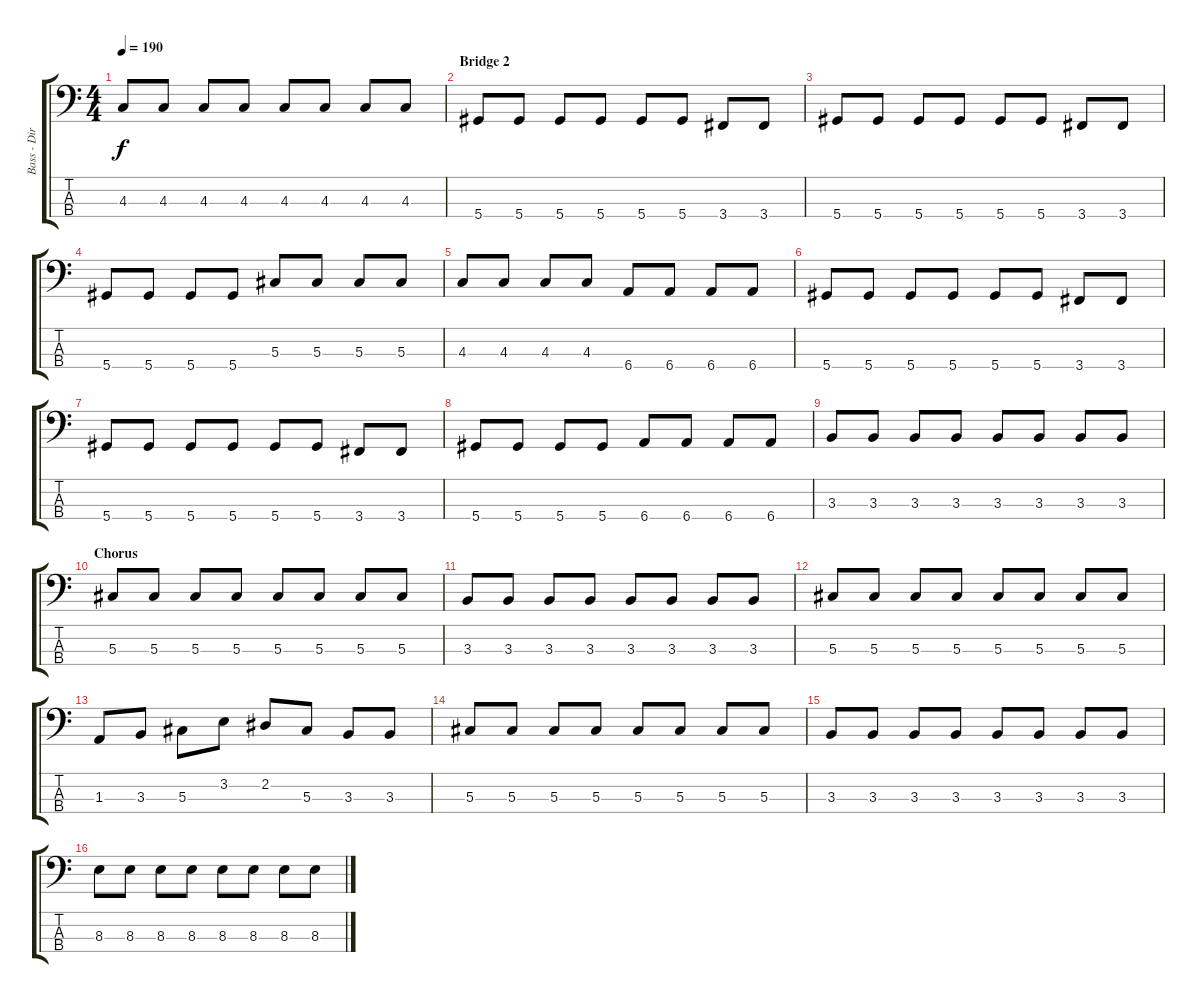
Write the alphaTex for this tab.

\track ("Bass - Dirk Schlächter" "Bass - Dir") {instrument electricbassfinger}
\staff {score tabs}
\tuning (Gb2 Db2 Ab1 Eb1) {hide}
\ts (4 4)
\tempo 190
\clef f4
\ks c
4.3.8{dy f} 4.3.8 4.3.8 4.3.8 4.3.8 4.3.8 4.3.8 4.3.8 |
\section ("" "Bridge 2")
5.4.8 5.4.8 5.4.8 5.4.8 5.4.8 5.4.8 3.4.8 3.4.8 |
5.4.8 5.4.8 5.4.8 5.4.8 5.4.8 5.4.8 3.4.8 3.4.8 |
5.4.8 5.4.8 5.4.8 5.4.8 5.3.8 5.3.8 5.3.8 5.3.8 |
4.3.8 4.3.8 4.3.8 4.3.8 6.4.8 6.4.8 6.4.8 6.4.8 |
5.4.8 5.4.8 5.4.8 5.4.8 5.4.8 5.4.8 3.4.8 3.4.8 |
5.4.8 5.4.8 5.4.8 5.4.8 5.4.8 5.4.8 3.4.8 3.4.8 |
5.4.8 5.4.8 5.4.8 5.4.8 6.4.8 6.4.8 6.4.8 6.4.8 |
3.3.8 3.3.8 3.3.8 3.3.8 3.3.8 3.3.8 3.3.8 3.3.8 |
\section ("" "Chorus")
5.3.8 5.3.8 5.3.8 5.3.8 5.3.8 5.3.8 5.3.8 5.3.8 |
3.3.8 3.3.8 3.3.8 3.3.8 3.3.8 3.3.8 3.3.8 3.3.8 |
5.3.8 5.3.8 5.3.8 5.3.8 5.3.8 5.3.8 5.3.8 5.3.8 |
1.3.8 3.3.8 5.3.8 3.2.8 2.2.8 5.3.8 3.3.8 3.3.8 |
5.3.8 5.3.8 5.3.8 5.3.8 5.3.8 5.3.8 5.3.8 5.3.8 |
3.3.8 3.3.8 3.3.8 3.3.8 3.3.8 3.3.8 3.3.8 3.3.8 |
8.3.8 8.3.8 8.3.8 8.3.8 8.3.8 8.3.8 8.3.8 8.3.8
